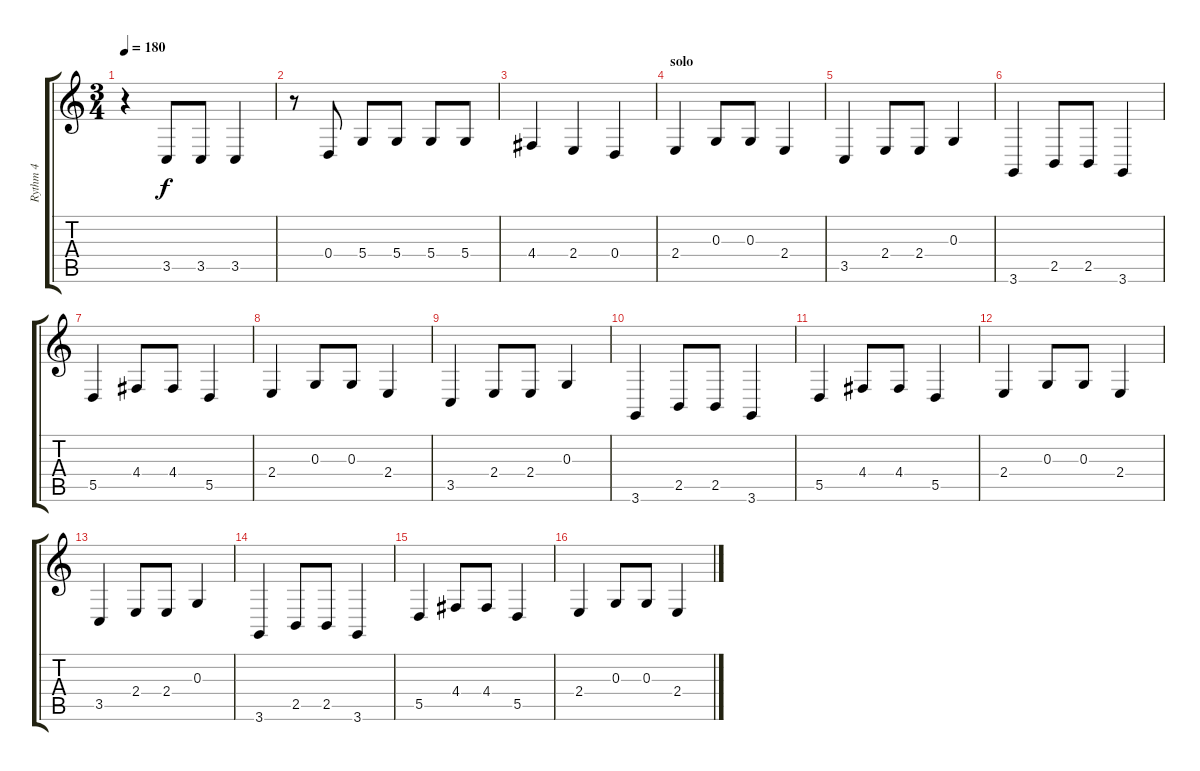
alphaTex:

\track ("Rythm 4" "Rythm 4") {instrument altosax}
\staff {score tabs}
\tuning (E4 B3 G3 D3 A2 E2) {hide}
\ts (3 4)
\tempo 180
\clef g2
\ks c
r.4{dy f} 3.5.8 3.5.8 3.5.4 |
r.8 0.4.8 5.4.8 5.4.8 5.4.8 5.4.8 |
4.4.4 2.4.4 0.4.4 |
\section ("" "solo")
2.4.4 0.3.8 0.3.8 2.4.4 |
3.5.4 2.4.8 2.4.8 0.3.4 |
3.6.4 2.5.8 2.5.8 3.6.4 |
5.5.4 4.4.8 4.4.8 5.5.4 |
2.4.4 0.3.8 0.3.8 2.4.4 |
3.5.4 2.4.8 2.4.8 0.3.4 |
3.6.4 2.5.8 2.5.8 3.6.4 |
5.5.4 4.4.8 4.4.8 5.5.4 |
2.4.4 0.3.8 0.3.8 2.4.4 |
3.5.4 2.4.8 2.4.8 0.3.4 |
3.6.4 2.5.8 2.5.8 3.6.4 |
5.5.4 4.4.8 4.4.8 5.5.4 |
2.4.4 0.3.8 0.3.8 2.4.4
